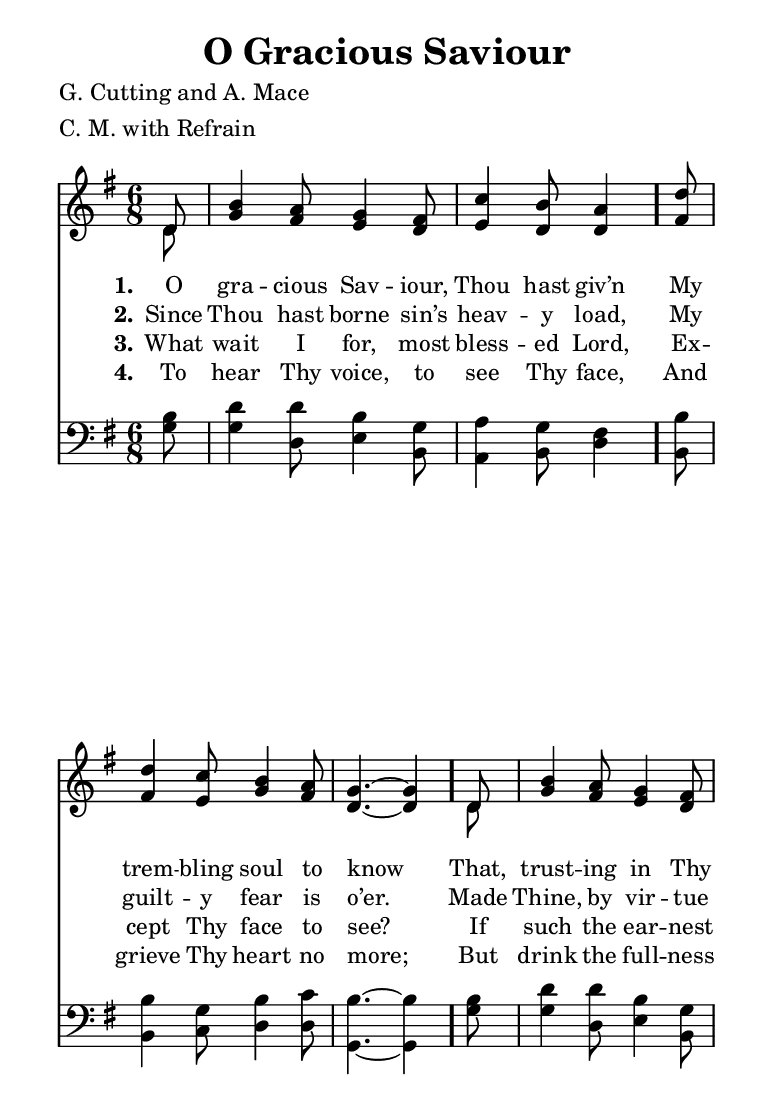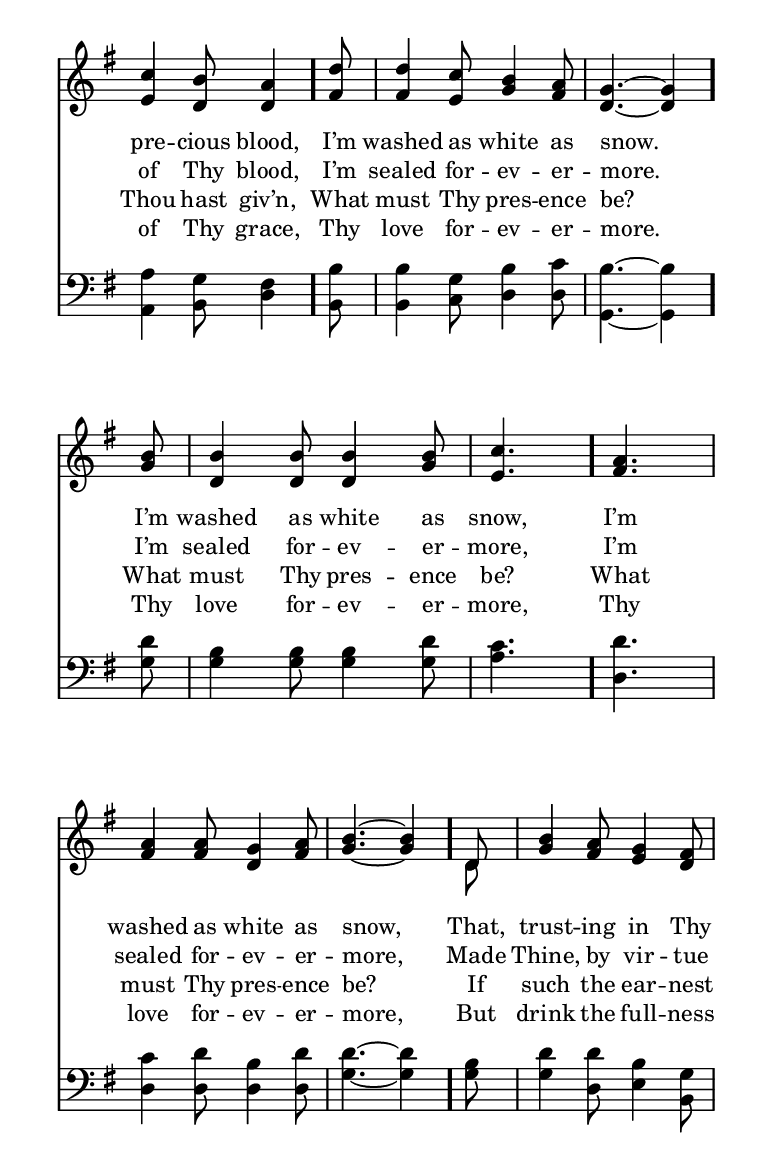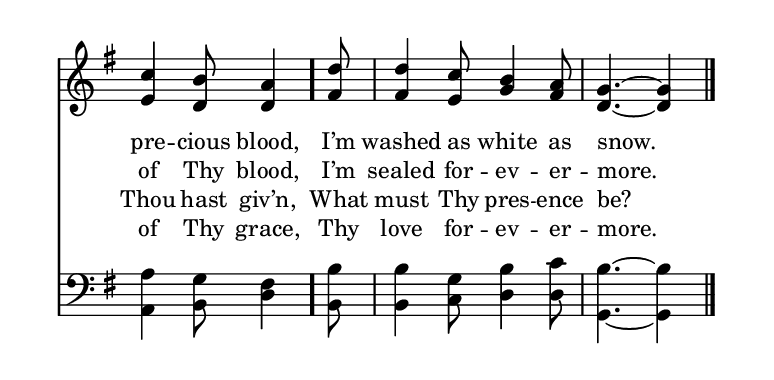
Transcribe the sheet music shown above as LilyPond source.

\include "common/global.ily"
\paper {
  \include "common/paper.ily"
}

\header{
  hymnnumber = "247"
  title = "O Gracious Saviour"
  tunename = ""
  meter = "C. M. with Refrain"
  poet = "G. Cutting and A. Mace"
  composer = ""
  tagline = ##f
}

global = {
  \include "common/overrides.ily"
  \override Staff.TimeSignature.style = #'numbered
  \time 6/8
  \override Score.MetronomeMark.transparent = ##t % hide all fermata changes too
  \tempo 4=70
  \key g \major
  \partial 8
  \autoBeamOff
}

patternA = { c8 | c4 c8 c4 c8 | c4 c8 c4 }
patternB = { c8 | c4 c8 c4 c8 | c4. ~ c4 }
patternC = { c8 | c4 c8 c4 c8 | c4. }
patternD = { c4. | c4 c8 c4 c8 | c4. ~ c4 }

notesSoprano = {
\global
\relative c' {

  \changePitch \patternA { d | b' a g fis | c' b a }
  \changePitch \patternB { d | d c b a | g g } \eogbreak
  \changePitch \patternA { d | b' a g fis | c' b a }
  \changePitch \patternB { d | d c b a | g g } \eogbreak

  \changePitch \patternC { b | b b b b | c }
  \changePitch \patternD { a | a a g a | b b } \eogbreak
  \changePitch \patternA { d, | b' a g fis | c' b a }
  \changePitch \patternB { d | d c b a | g g } \eogbreak

  \bar "|."

}
}

notesAlto = {
\global
\relative e' {

  \changePitch \patternA { d | g fis e d | e d d }
  \changePitch \patternB { fis | fis e g fis | d d }
  \changePitch \patternA { d | g fis e d | e d d }
  \changePitch \patternB { fis | fis e g fis | d d }

  \changePitch \patternC { g | d d d g | e }
  \changePitch \patternD { fis | fis fis d fis | g g }
  \changePitch \patternA { d | g fis e d | e d d }
  \changePitch \patternB { fis | fis e g fis | d d }

}
}

notesTenor = {
\global
\relative a {

  \changePitch \patternA { b | d d b g | a g fis }
  \changePitch \patternB { b | b g b c | b b }
  \changePitch \patternA { b | d d b g | a g fis }
  \changePitch \patternB { b | b g b c | b b }

  \changePitch \patternC { d | b b b d | c }
  \changePitch \patternD { d | c d b d | d d }
  \changePitch \patternA { b | d d b g | a g fis }
  \changePitch \patternB { b | b g b c | b b }

}
}

notesBass = {
\global
\relative f {

  \changePitch \patternA { g | g d e b | a b d }
  \changePitch \patternB { b | b c d d | g, g }
  \changePitch \patternA { g' | g d e b | a b d }
  \changePitch \patternB { b | b c d d | g, g }

  \changePitch \patternC { g' | g g g g | a }
  \changePitch \patternD { d, | d d d d | g g }
  \changePitch \patternA { g | g d e b | a b d }
  \changePitch \patternB { b | b c d d | g, g }

}
}

wordsA = \lyricmode {
\set stanza = "1."

O gra -- cious Sav -- iour, Thou hast giv’n \bar "."
My trem -- bling soul to know \bar "."
That, trust -- ing in Thy pre -- cious blood, \bar "."
I’m washed as white as snow. \bar "."
I’m washed as white as snow, \bar "."
I’m washed as white as snow, \bar "."
That, trust -- ing in Thy pre -- cious blood, \bar "."
I’m washed as white as snow. \bar "."

}

wordsB = \lyricmode {
\set stanza = "2."

Since Thou hast borne sin’s heav -- y load,
My guilt -- y fear is o’er.
Made Thine, by vir -- tue of Thy blood,
I’m sealed for -- ev -- er -- more.
I’m sealed for -- ev -- er -- more,
I’m sealed for -- ev -- er -- more,
Made Thine, by vir -- tue of Thy blood,
I’m sealed for -- ev -- er -- more.

}

wordsC = \lyricmode {
\set stanza = "3."

What wait I for, most bless -- ed Lord,
Ex -- cept Thy face to see?
If such the ear -- nest Thou hast giv’n,
What must Thy pres -- ence be?
What must Thy pres -- ence be?
What must Thy pres -- ence be?
If such the ear -- nest Thou hast giv’n,
What must Thy pres -- ence be?

}

wordsD = \lyricmode {
\set stanza = "4."

To hear Thy voice, to see Thy face,
And grieve Thy heart no more;
But drink the full -- ness of Thy grace,
Thy love for -- ev -- er -- more.
Thy love for -- ev -- er -- more,
Thy love for -- ev -- er -- more,
But drink the full -- ness of Thy grace,
Thy love for -- ev -- er -- more.

}

\score {
  \context ChoirStaff <<
    \context Staff = upper <<
      \set Staff.autoBeaming = ##f
      \set ChoirStaff.systemStartDelimiter = #'SystemStartBar
      \set ChoirStaff.printPartCombineTexts = ##f
      \partcombine #'(2 . 11) \notesSoprano \notesAlto
      \context NullVoice = sopranos { \voiceOne << \notesSoprano >> }
      \context Lyrics = one   \lyricsto sopranos \wordsA
      \context Lyrics = two   \lyricsto sopranos \wordsB
      \context Lyrics = three \lyricsto sopranos \wordsC
      \context Lyrics = four  \lyricsto sopranos \wordsD
    >>
    \context Staff = men <<
      \set Staff.autoBeaming = ##f
      \clef bass
      \set ChoirStaff.printPartCombineTexts = ##f
      \partcombine #'(2 . 11) \notesTenor \notesBass
    >>
  >>
  \layout {
    \include "common/layout.ily"
  }
  #(cond ((ly:get-option 'eog-midi-permitted) #{ \midi{
    \include "common/midi.ily"
  } #}))
}

\version "2.19.49"  % necessary for upgrading to future LilyPond versions.

% vi:set et ts=2 sw=2 ai nocindent syntax=lilypond:
